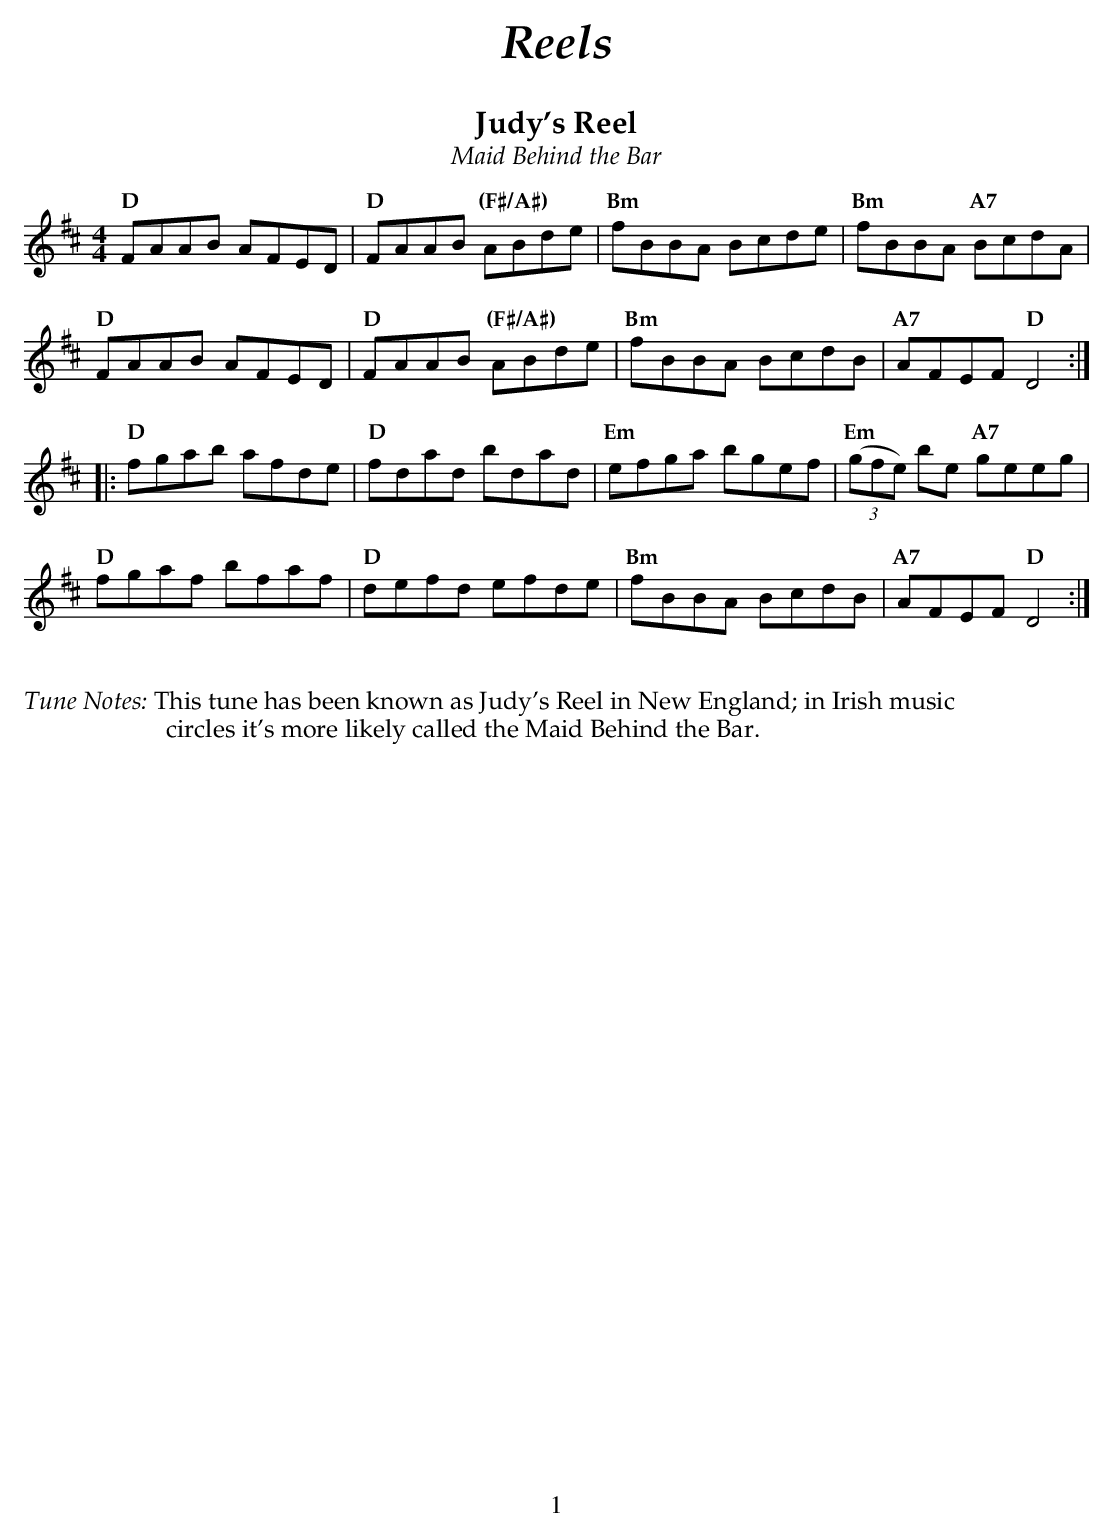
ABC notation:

X:1
T:Judy's Reel
T:Maid Behind the Bar
M:4/4
L:1/8
K:D
   "D"  FAAB AFED | "D"  FAAB "(F#/A#)" ABde |\
   "Bm" fBBA Bcde | "Bm" fBBA "A7"      BcdA |
   "D"  FAAB AFED | "D"  FAAB "(F#/A#)" ABde |\
   "Bm" fBBA BcdB | "A7" AFEF "D"  D4  :|
|: "D"  fgab afde | "D"  fdad      bdad |\
   "Em" efga bgef | "Em" ((3gfe) be "A7" geeg |
   "D"  fgaf bfaf | "D"  defd      efde |\
   "Bm" fBBA BcdB | "A7" AFEF "D"  D4  :|
